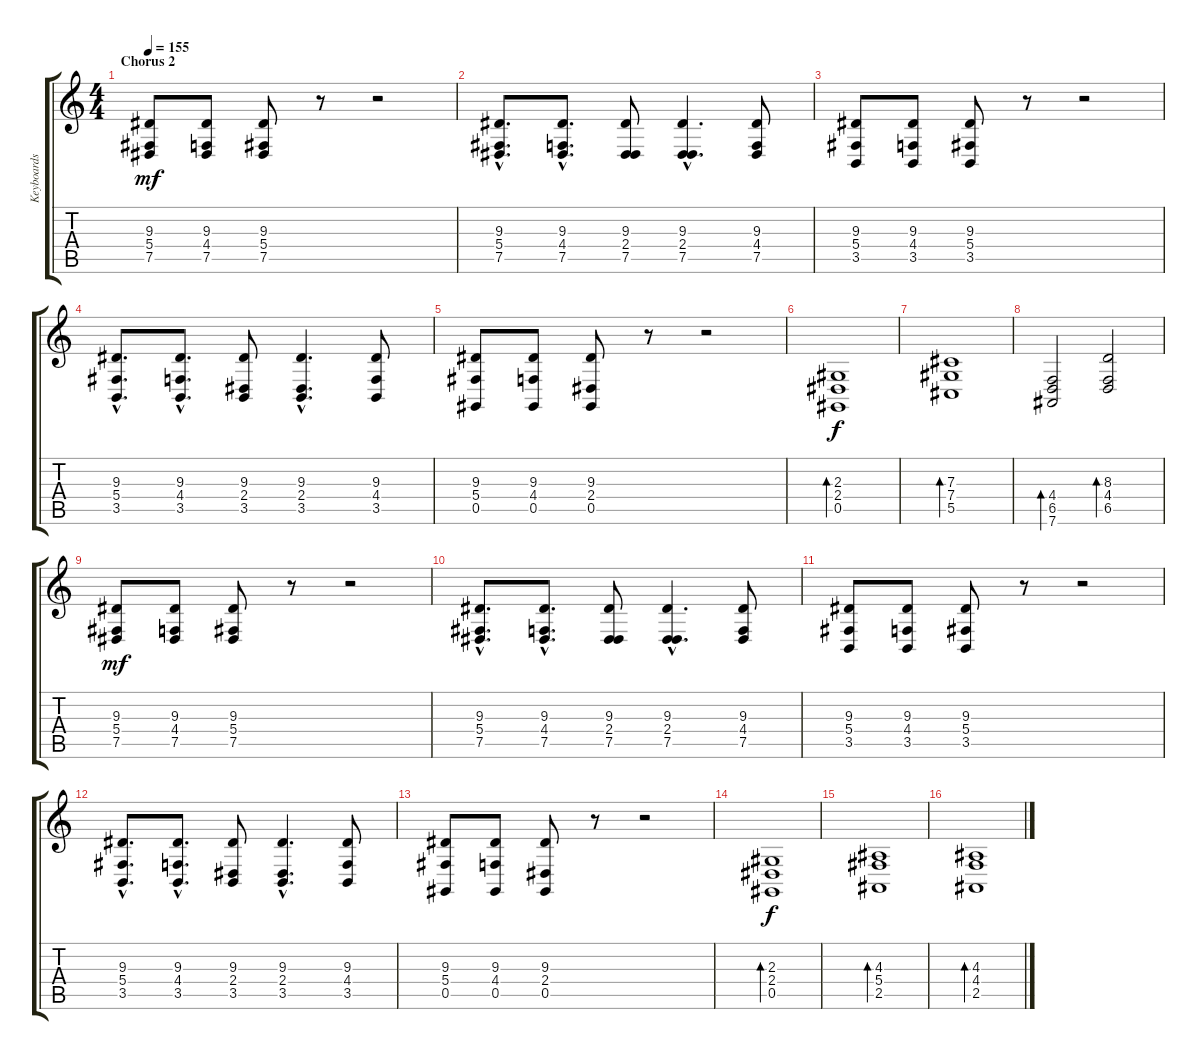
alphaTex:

\track ("Keyboards" "Keyboards") {instrument harpsichord}
\staff {score tabs}
\tuning (Eb4 Bb3 Gb3 Db3 Ab2 Eb2) {hide}
\ts (4 4)
\section ("" "Chorus 2")
\tempo 155
\clef g2
\ks c
(9.3 5.4 7.5).8{dy mf} (9.3 4.4 7.5).8 (9.3 5.4 7.5).8 r.8 r.2 |
(9.3{hac} 5.4{hac} 7.5{hac}).8{d} (9.3{hac} 4.4{hac} 7.5{hac}).8{d} (9.3 2.4 7.5).8 (9.3{hac} 2.4{hac} 7.5{hac}).4{d} (9.3 4.4 7.5).8 |
(9.3 5.4 3.5).8 (9.3 4.4 3.5).8 (9.3 5.4 3.5).8 r.8 r.2 |
(9.3{hac} 5.4{hac} 3.5{hac}).8{d} (9.3{hac} 4.4{hac} 3.5{hac}).8{d} (9.3 2.4 3.5).8 (9.3{hac} 2.4{hac} 3.5{hac}).4{d} (9.3 4.4 3.5).8 |
(9.3 5.4 0.5).8 (9.3 4.4 0.5).8 (9.3 2.4 0.5).8 r.8 r.2 |
(2.3 2.4 0.5).1{bd 240 dy f} |
(7.3 7.4 5.5).1{bd 240} |
(4.4 6.5 7.6).2{bd 240} (8.3 4.4 6.5).2{bd 240} |
(9.3 5.4 7.5).8{dy mf} (9.3 4.4 7.5).8 (9.3 5.4 7.5).8 r.8 r.2 |
(9.3{hac} 5.4{hac} 7.5{hac}).8{d} (9.3{hac} 4.4{hac} 7.5{hac}).8{d} (9.3 2.4 7.5).8 (9.3{hac} 2.4{hac} 7.5{hac}).4{d} (9.3 4.4 7.5).8 |
(9.3 5.4 3.5).8 (9.3 4.4 3.5).8 (9.3 5.4 3.5).8 r.8 r.2 |
(9.3{hac} 5.4{hac} 3.5{hac}).8{d} (9.3{hac} 4.4{hac} 3.5{hac}).8{d} (9.3 2.4 3.5).8 (9.3{hac} 2.4{hac} 3.5{hac}).4{d} (9.3 4.4 3.5).8 |
(9.3 5.4 0.5).8 (9.3 4.4 0.5).8 (9.3 2.4 0.5).8 r.8 r.2 |
(2.3 2.4 0.5).1{bd 240 dy f} |
(4.3 5.4 2.5).1{bd 240} |
(4.3 4.4 2.5).1{bd 240}
